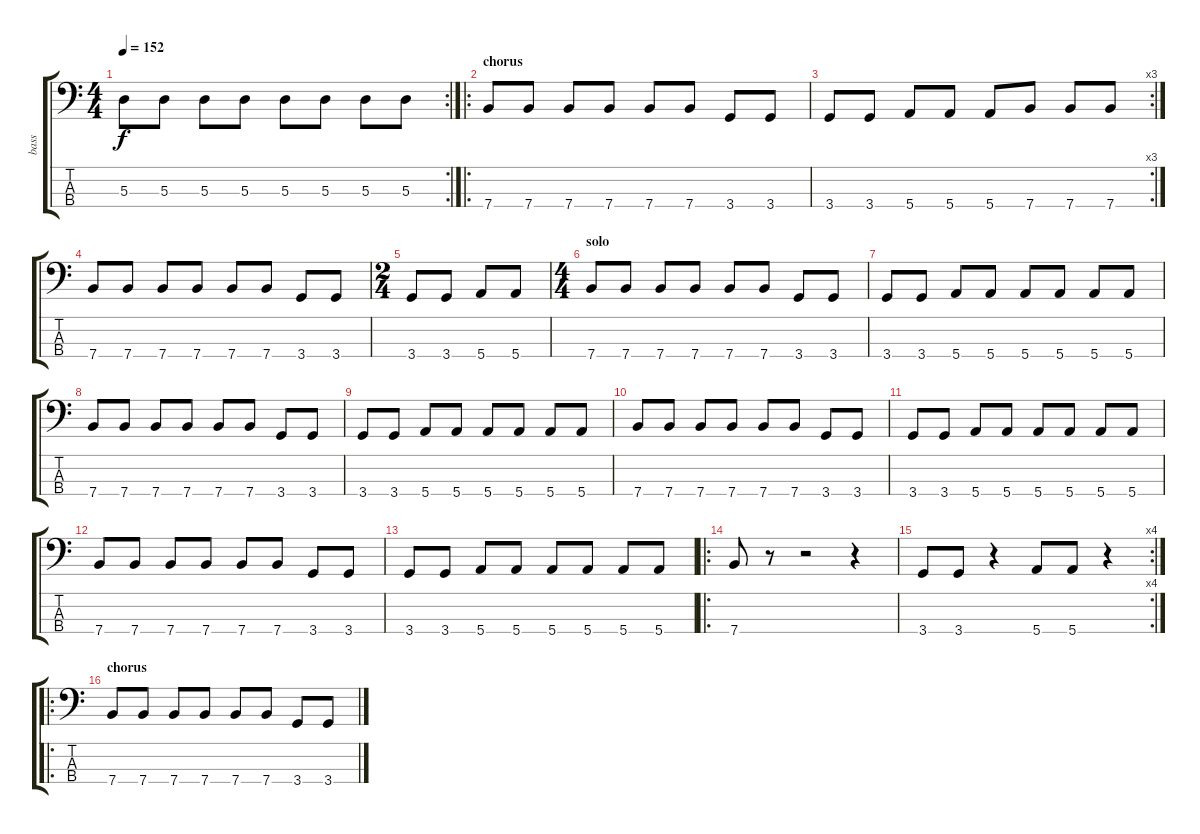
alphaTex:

\track ("bass" "bass") {instrument electricbasspick}
\staff {score tabs}
\tuning (G2 D2 A1 E1) {hide}
\rc 2
\ts (4 4)
\tempo 152
\clef f4
\ks c
5.3.8{dy f} 5.3.8 5.3.8 5.3.8 5.3.8 5.3.8 5.3.8 5.3.8 |
\ro
\section ("" "chorus")
7.4.8 7.4.8 7.4.8 7.4.8 7.4.8 7.4.8 3.4.8 3.4.8 |
\rc 3
3.4.8 3.4.8 5.4.8 5.4.8 5.4.8 7.4.8 7.4.8 7.4.8 |
7.4.8 7.4.8 7.4.8 7.4.8 7.4.8 7.4.8 3.4.8 3.4.8 |
\ts (2 4)
3.4.8 3.4.8 5.4.8 5.4.8 |
\ts (4 4)
\section ("" "solo")
7.4.8 7.4.8 7.4.8 7.4.8 7.4.8 7.4.8 3.4.8 3.4.8 |
3.4.8 3.4.8 5.4.8 5.4.8 5.4.8 5.4.8 5.4.8 5.4.8 |
7.4.8 7.4.8 7.4.8 7.4.8 7.4.8 7.4.8 3.4.8 3.4.8 |
3.4.8 3.4.8 5.4.8 5.4.8 5.4.8 5.4.8 5.4.8 5.4.8 |
7.4.8 7.4.8 7.4.8 7.4.8 7.4.8 7.4.8 3.4.8 3.4.8 |
3.4.8 3.4.8 5.4.8 5.4.8 5.4.8 5.4.8 5.4.8 5.4.8 |
7.4.8 7.4.8 7.4.8 7.4.8 7.4.8 7.4.8 3.4.8 3.4.8 |
3.4.8 3.4.8 5.4.8 5.4.8 5.4.8 5.4.8 5.4.8 5.4.8 |
\ro
7.4.8 r.8 r.2 r.4 |
\rc 4
3.4.8 3.4.8 r.4 5.4.8 5.4.8 r.4 |
\ro
\section ("" "chorus")
7.4.8 7.4.8 7.4.8 7.4.8 7.4.8 7.4.8 3.4.8 3.4.8
